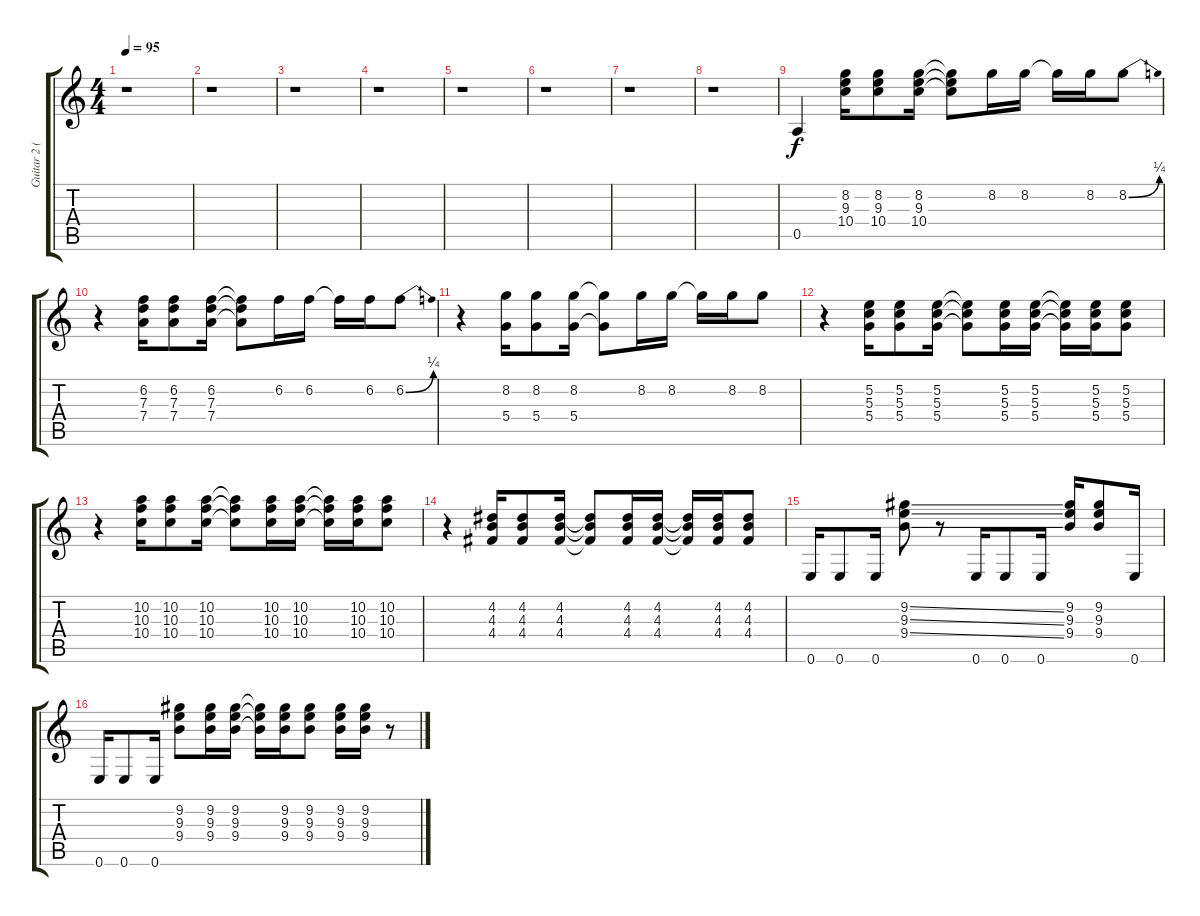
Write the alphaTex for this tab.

\track ("Guitar 2 (dist,)" "Guitar 2 (") {instrument distortionguitar}
\staff {score tabs}
\tuning (E4 B3 G3 D3 A2 E2) {hide}
\ts (4 4)
\tempo 95
\clef g2
\ks c
r.1{dy f} |
r.1 |
r.1 |
r.1 |
r.1 |
r.1 |
r.1 |
r.1 |
0.5.4 (8.2 9.3 10.4).16 (8.2 9.3 10.4).8 (8.2 9.3 10.4).16 (8.2{t} 9.3{t} 10.4{t}).8 8.2.16 8.2.16 8.2{t}.16 8.2.16 8.2{be (bend 0 0 60 1)}.8 |
r.4 (6.2 7.3 7.4).16 (6.2 7.3 7.4).8 (6.2 7.3 7.4).16 (6.2{t} 7.3{t} 7.4{t}).8 6.2.16 6.2.16 6.2{t}.16 6.2.16 6.2{be (bend 0 0 60 1)}.8 |
r.4 (8.2 5.4).16 (8.2 5.4).8 (8.2 5.4).16 (8.2{t} 5.4{t}).8 8.2.16 8.2.16 8.2{t}.16 8.2.16 8.2.8 |
r.4 (5.2 5.3 5.4).16 (5.2 5.3 5.4).8 (5.2 5.3 5.4).16 (5.2{t} 5.3{t} 5.4{t}).8 (5.2 5.3 5.4).16 (5.2 5.3 5.4).16 (5.2{t} 5.3{t} 5.4{t}).16 (5.2 5.3 5.4).16 (5.2 5.3 5.4).8 |
r.4 (10.2 10.3 10.4).16 (10.2 10.3 10.4).8 (10.2 10.3 10.4).16 (10.2{t} 10.3{t} 10.4{t}).8 (10.2 10.3 10.4).16 (10.2 10.3 10.4).16 (10.2{t} 10.3{t} 10.4{t}).16 (10.2 10.3 10.4).16 (10.2 10.3 10.4).8 |
r.4 (4.2 4.3 4.4).16 (4.2 4.3 4.4).8 (4.2 4.3 4.4).16 (4.2{t} 4.3{t} 4.4{t}).8 (4.2 4.3 4.4).16 (4.2 4.3 4.4).16 (4.2{t} 4.3{t} 4.4{t}).16 (4.2 4.3 4.4).16 (4.2 4.3 4.4).8 |
0.6.16 0.6.8 0.6.16 (9.2{ss} 9.3{ss} 9.4{ss}).8 r.8 0.6.16 0.6.8 0.6.16 (9.2 9.3 9.4).16 (9.2 9.3 9.4).8 0.6.16 |
0.6.16 0.6.8 0.6.16 (9.2 9.3 9.4).8 (9.2 9.3 9.4).16 (9.2 9.3 9.4).16 (9.2{t} 9.3{t} 9.4{t}).16 (9.2 9.3 9.4).16 (9.2 9.3 9.4).8 (9.2 9.3 9.4).16 (9.2 9.3 9.4).16 r.8
